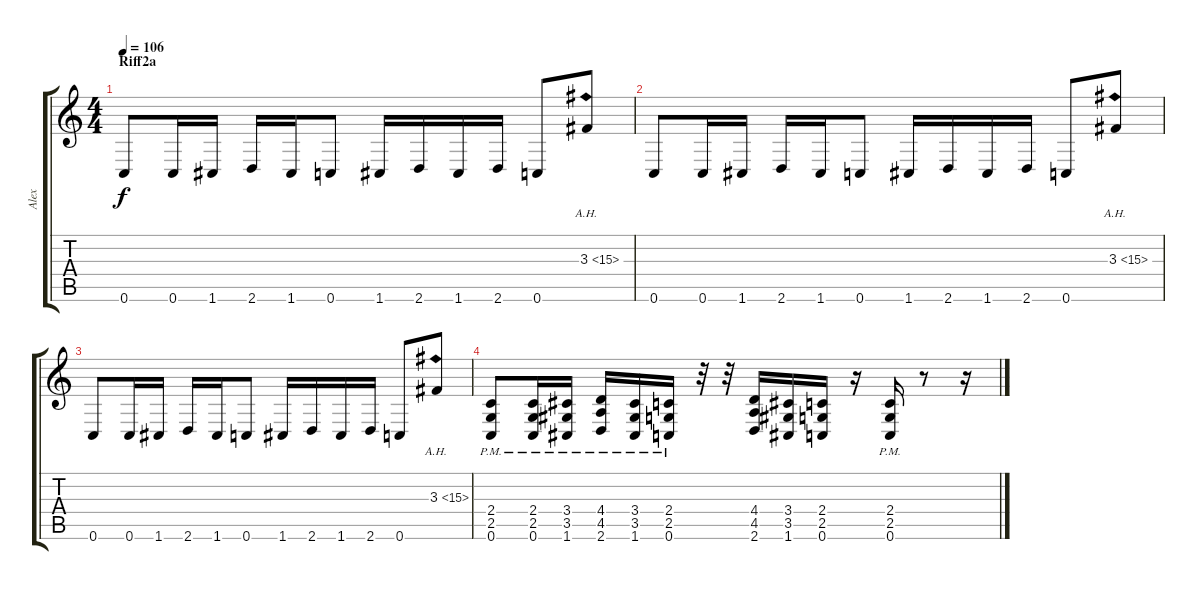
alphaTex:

\track ("Alex" "Alex") {instrument overdrivenguitar}
\staff {score tabs}
\tuning (C4 G3 Eb3 Bb2 F2 C2) {hide}
\ts (4 4)
\section ("" "Riff2a")
\tempo 106
\clef g2
\ks c
0.6.8{dy f} 0.6.16 1.6.16 2.6.16 1.6.16 0.6.8 1.6.16 2.6.16 1.6.16 2.6.16 0.6.8 3.3{ah 12}.8 |
0.6.8 0.6.16 1.6.16 2.6.16 1.6.16 0.6.8 1.6.16 2.6.16 1.6.16 2.6.16 0.6.8 3.3{ah 12}.8 |
0.6.8 0.6.16 1.6.16 2.6.16 1.6.16 0.6.8 1.6.16 2.6.16 1.6.16 2.6.16 0.6.8 3.3{ah 12}.8 |
(2.4{pm} 2.5 0.6).8 (2.4{pm} 2.5 0.6).16 (3.4{pm} 3.5 1.6).16 (4.4{pm} 4.5 2.6).16 (3.4{pm} 3.5 1.6).16 (2.4{pm} 2.5 0.6).16 r.32 r.32 (4.4 4.5 2.6).16 (3.4 3.5 1.6).16 (2.4 2.5 0.6).16 r.16 (2.4{pm} 2.5 0.6).16 r.8 r.16
